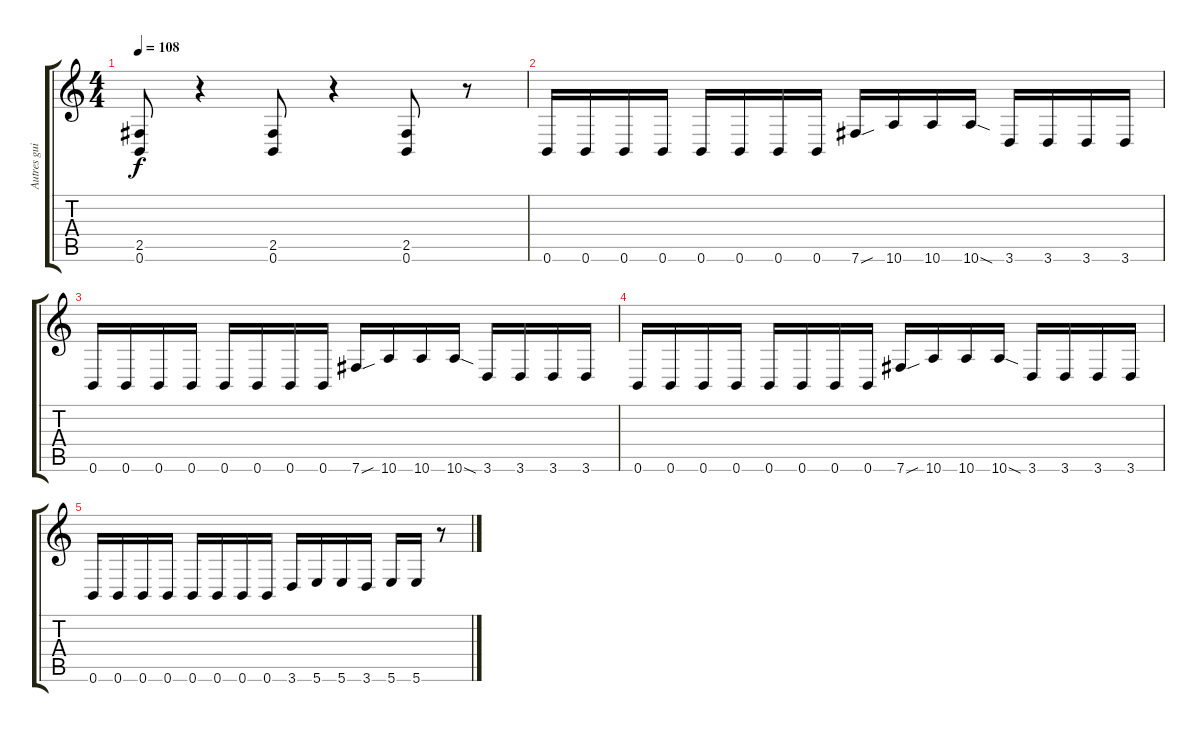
\track ("Autres guitare" "Autres gui") {instrument distortionguitar}
\staff {score tabs}
\tuning (B3 Gb3 D3 A2 E2 B1) {hide}
\ts (4 4)
\tempo 108
\clef g2
\ks c
(2.5 0.6).8{dy f} r.4 (2.5 0.6).8 r.4 (2.5 0.6).8 r.8 |
0.6.16{volume 10 instrument overdrivenguitar} 0.6.16 0.6.16 0.6.16 0.6.16 0.6.16 0.6.16 0.6.16 7.6{sou}.16 10.6.16 10.6.16 10.6{sod}.16 3.6.16 3.6.16 3.6.16 3.6.16 |
0.6.16 0.6.16 0.6.16 0.6.16 0.6.16 0.6.16 0.6.16 0.6.16 7.6{sou}.16 10.6.16 10.6.16 10.6{sod}.16 3.6.16 3.6.16 3.6.16 3.6.16 |
0.6.16 0.6.16 0.6.16 0.6.16 0.6.16 0.6.16 0.6.16 0.6.16 7.6{sou}.16 10.6.16 10.6.16 10.6{sod}.16 3.6.16 3.6.16 3.6.16 3.6.16 |
0.6.16 0.6.16 0.6.16 0.6.16 0.6.16 0.6.16 0.6.16 0.6.16 3.6.16 5.6.16 5.6.16 3.6.16 5.6.16 5.6.16 r.8
